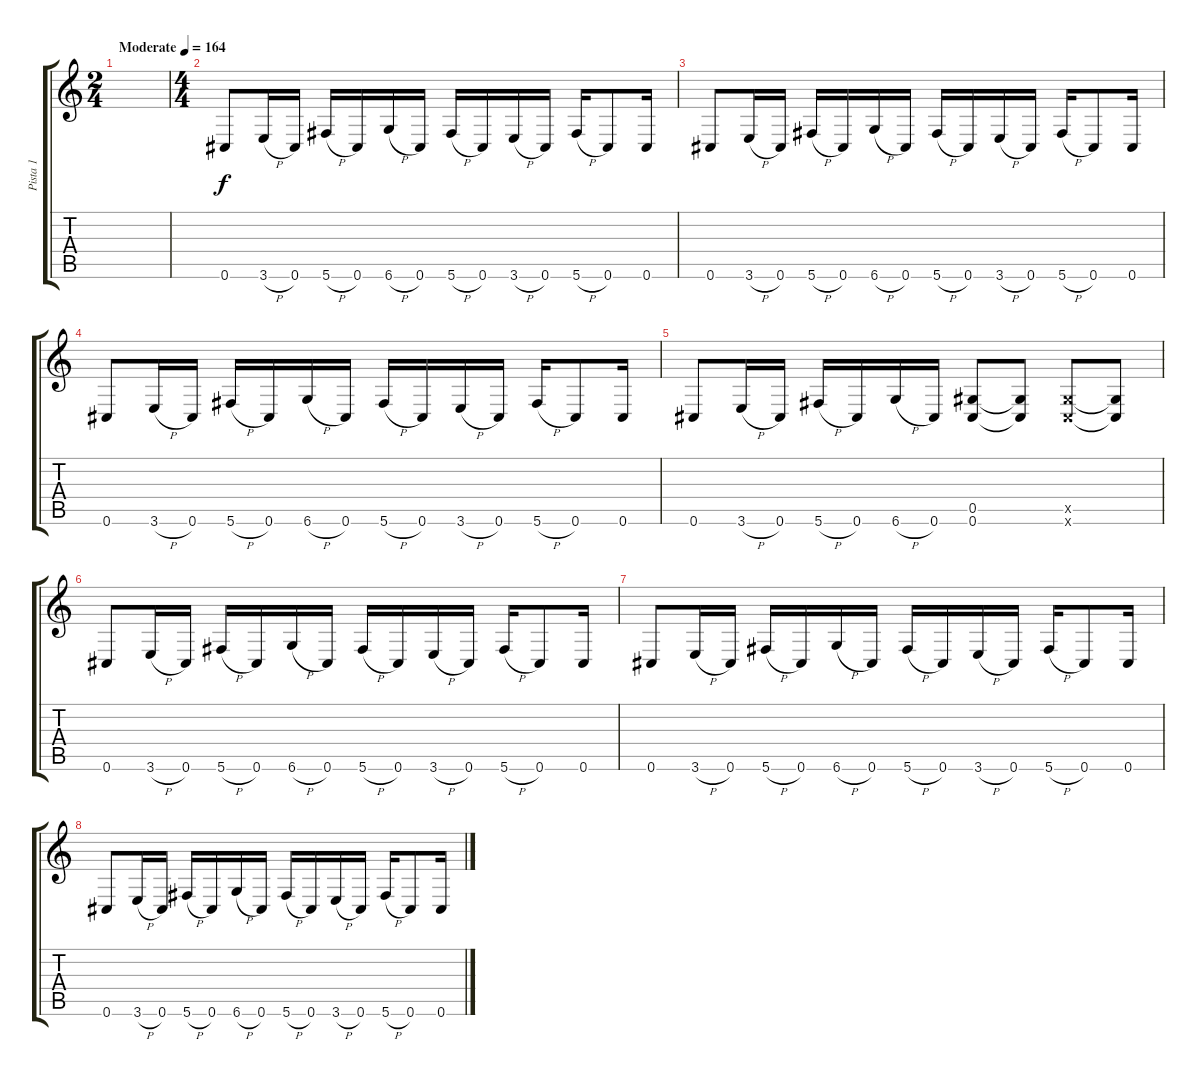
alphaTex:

\track ("Pista 1" "Pista 1") {instrument distortionguitar}
\staff {score tabs}
\tuning (Eb4 Bb3 Gb3 Db3 Ab2 Db2) {hide}
\ts (2 4)
\tempo (164 "Moderate")
\clef g2
\ks c
|
\ts (4 4)
0.6.8 3.6{h}.16 0.6.16 5.6{h}.16 0.6.16 6.6{h}.16 0.6.16 5.6{h}.16 0.6.16 3.6{h}.16 0.6.16 5.6{h}.16 0.6.8 0.6.16 |
0.6.8 3.6{h}.16 0.6.16 5.6{h}.16 0.6.16 6.6{h}.16 0.6.16 5.6{h}.16 0.6.16 3.6{h}.16 0.6.16 5.6{h}.16 0.6.8 0.6.16 |
0.6.8 3.6{h}.16 0.6.16 5.6{h}.16 0.6.16 6.6{h}.16 0.6.16 5.6{h}.16 0.6.16 3.6{h}.16 0.6.16 5.6{h}.16 0.6.8 0.6.16 |
0.6.8 3.6{h}.16 0.6.16 5.6{h}.16 0.6.16 6.6{h}.16 0.6.16 (0.5 0.6).8 (0.5{t} 0.6{t}).8 (0.5{x} 0.6{x}).8 (0.5{t} 0.6{t}).8 |
0.6.8 3.6{h}.16 0.6.16 5.6{h}.16 0.6.16 6.6{h}.16 0.6.16 5.6{h}.16 0.6.16 3.6{h}.16 0.6.16 5.6{h}.16 0.6.8 0.6.16 |
0.6.8 3.6{h}.16 0.6.16 5.6{h}.16 0.6.16 6.6{h}.16 0.6.16 5.6{h}.16 0.6.16 3.6{h}.16 0.6.16 5.6{h}.16 0.6.8 0.6.16 |
0.6.8 3.6{h}.16 0.6.16 5.6{h}.16 0.6.16 6.6{h}.16 0.6.16 5.6{h}.16 0.6.16 3.6{h}.16 0.6.16 5.6{h}.16 0.6.8 0.6.16
